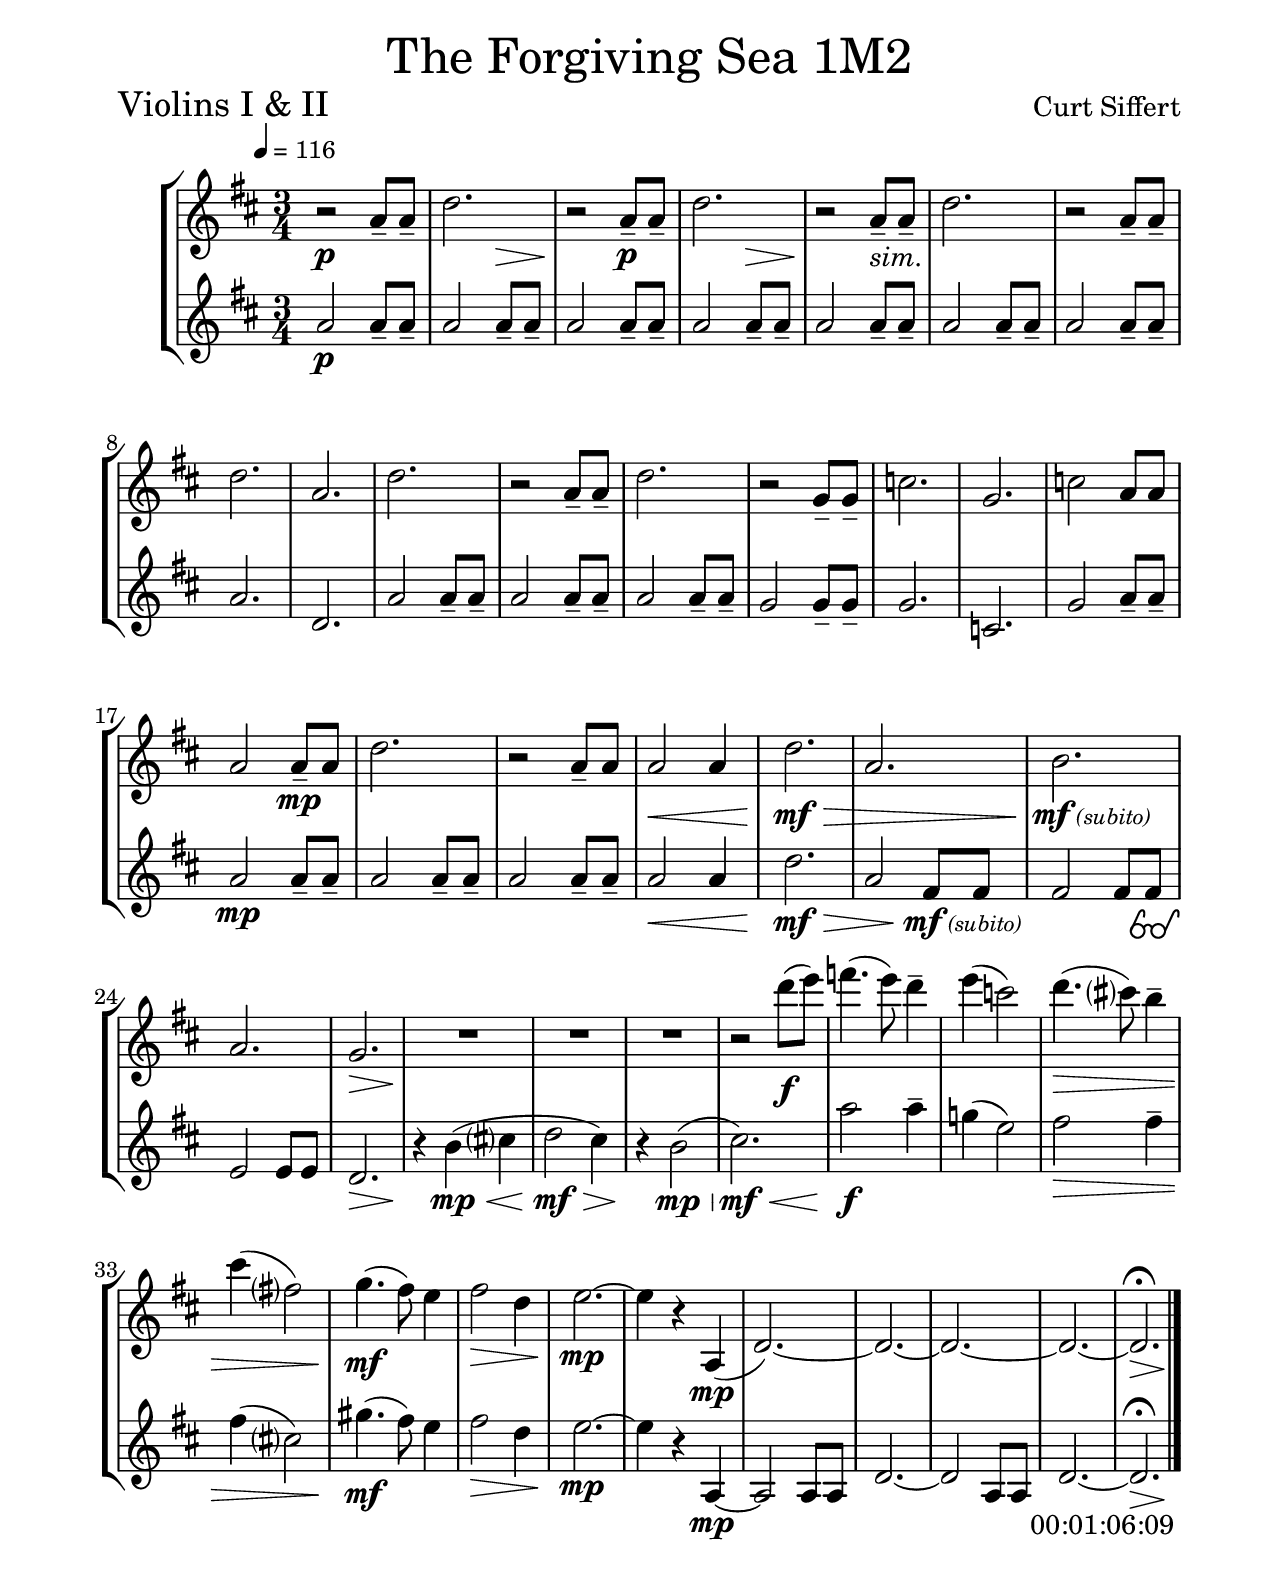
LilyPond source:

\version "2.18.2"
\include "english.ly"
\include "../lib/parts.ily"
	
\header {
  	instrument = "Violins I & II"
}

\version "2.18.2"
\include "english.ly"

 #(ly:set-option 'relative-includes #t)
\version "2.18.2"
\include "english.ly"

% calculate x-alignment based on attribute text + dynamic text
% this has to be a markup-command to get stencil-extent based on (interpret-markup layout props ...)
#(define-markup-command (center-dyn layout props atr-text dyn)(markup? string?)
  "x-align on center of dynamic"
  (let* (
          (text (string-append " " atr-text))
          (atr-stencil (interpret-markup layout props (markup #:normal-text #:tiny #:italic text)))
          (dyn-stencil (interpret-markup layout props (markup #:dynamic dyn)))
          (atr-x-ext (ly:stencil-extent atr-stencil X))
          (dyn-x-ext (ly:stencil-extent dyn-stencil X))
          (atr-x (- (cdr atr-x-ext)(car atr-x-ext)))
          (dyn-x (- (cdr dyn-x-ext)(car dyn-x-ext)))
          (x-align
            (* (-
                 (/ (+ atr-x (/ dyn-x 2)) (+ atr-x dyn-x) )
                 0.5) -2)
          )
        )
        (interpret-markup layout props (markup #:halign x-align #:concat (#:dynamic dyn #:normal-text #:tiny #:italic text)))
))
% define a 'new' attributed dynamic script
#(define (make-atr-dynamic-script atr dyn)
        (let ((dynamic (make-dynamic-script (markup #:center-dyn atr dyn))))
             (ly:music-set-property! dynamic 'tweaks (acons 'X-offset 0 (ly:music-property dynamic 'tweaks)))
             dynamic))


mfsub = #(make-atr-dynamic-script "(subito)" "mf")

violinOneNotes = \relative c'' {

	\time 3/4
	\key d \major
	\set tieWaitForNote = ##t

	r2\p a8-- a-- |
	<< d2. {s2 s4\>}>>
	
	r2\! a8--\p a-- |
	<< d2. {s2 s4\>}>>

	r2\! a8--_\markup {\italic "sim."} a-- |
	d2.
	
	r2 a8-- a-- |
	d2.
	a2.
	d2.
	
	r2 a8-- a-- |
	d2.
	
	r2 g,8-- g-- |
	c2.
	
	g2.
	c2
	
	a8 a |
	
	a2 a8--\mp a8 |
	d2.
	
	r2 a8-- a8 |
	a2\< a4
	d2.\mf\>
	a2.
	b2.\mfsub
	a2.
	g2.\>
		
	R2.*3\!
	
	r2 d''8(\f e)
	f4.( e8) d4--
	e(c2)
	
	d4.\>(cs?8) b4--
	cs4( fs,?2)
	
	g4.(\mf fs8) e4
	fs2\> d4
	
	e2.\mp~
	e4 r a,,(\mp
	d2.)~
	d~
	d~
	d~
	<< {d\fermata } {s4\> s4 s4\!} >>
	
	\bar "|."
		
}

\version "2.18.2"
\include "english.ly"

#(ly:set-option 'relative-includes #t)
\version "2.18.2"
\include "english.ly"

% calculate x-alignment based on attribute text + dynamic text
% this has to be a markup-command to get stencil-extent based on (interpret-markup layout props ...)
#(define-markup-command (center-dyn layout props atr-text dyn)(markup? string?)
  "x-align on center of dynamic"
  (let* (
          (text (string-append " " atr-text))
          (atr-stencil (interpret-markup layout props (markup #:normal-text #:tiny #:italic text)))
          (dyn-stencil (interpret-markup layout props (markup #:dynamic dyn)))
          (atr-x-ext (ly:stencil-extent atr-stencil X))
          (dyn-x-ext (ly:stencil-extent dyn-stencil X))
          (atr-x (- (cdr atr-x-ext)(car atr-x-ext)))
          (dyn-x (- (cdr dyn-x-ext)(car dyn-x-ext)))
          (x-align
            (* (-
                 (/ (+ atr-x (/ dyn-x 2)) (+ atr-x dyn-x) )
                 0.5) -2)
          )
        )
        (interpret-markup layout props (markup #:halign x-align #:concat (#:dynamic dyn #:normal-text #:tiny #:italic text)))
))
% define a 'new' attributed dynamic script
#(define (make-atr-dynamic-script atr dyn)
        (let ((dynamic (make-dynamic-script (markup #:center-dyn atr dyn))))
             (ly:music-set-property! dynamic 'tweaks (acons 'X-offset 0 (ly:music-property dynamic 'tweaks)))
             dynamic))


mfsub = #(make-atr-dynamic-script "(subito)" "mf")

violinTwoNotes = \relative c'' {

	\time 3/4
	\key d \major
	\set tieWaitForNote = ##t

	a2\p a8-- a-- |
	\repeat unfold 6 { a2 a8-- a-- | }
	
	a2.
	d,2.

	a'2 a8-- a-- |
	\repeat unfold 2 { a2 a8-- a-- | }
	g2 g8-- g-- |
	g2.
	c,2.
	g'2 a8-- a-- |
	
	a2\mp a8-- a-- |
	\repeat unfold 2 { a2 a8-- a-- | }
	
	a2\< a4 
	d2.\mf\>
	a2 fs8\mfsub fs |
	fs2 fs8 fs
	
	\tag #'part {
		\override Score.RehearsalMark.direction = #DOWN
		\override Score.RehearsalMark.break-visibility = #end-of-line-visible
		\override Score.RehearsalMark.self-alignment-X = #RIGHT  
		\mark \markup{ \eyeglasses }			
	}
	\tag #'part { \break }

	e2 e8 e
	d2.\>
	
	r4\! b'\mp\<( cs?
	d2\mf\>cs4)
	
	r4\! b2\mp\<(
	cs2.)\mf\<
	
	a'2\f a4--
	g!( e2)
	
	fs\> fs4--
	fs( cs?2)
	
	gs'4.\mf( fs8) e4
	fs2\> d4
	e2.\mp~
	e4 r a,,4\mp~
	
	a2 a8 a
	d2.~
	d2 a8 a
	d2.~

	<< {d\fermata } {s4\> s4 s4\!} >>
		
	\bar "|."
	\tag #'part {
		\override Score.RehearsalMark.direction = #DOWN
		\override Score.RehearsalMark.self-alignment-X = #RIGHT  
		\override Score.RehearsalMark.font-size = #0
		\mark "00:01:06:09"			
	}
}


\new StaffGroup { 
	<<
		{
			\everyPartScore		
			\keepWithTag #'part \violinOneNotes
		}
		{
	  		\everyPartScore
			\keepWithTag #'part \violinTwoNotes
	  	}			
	>>
}	
